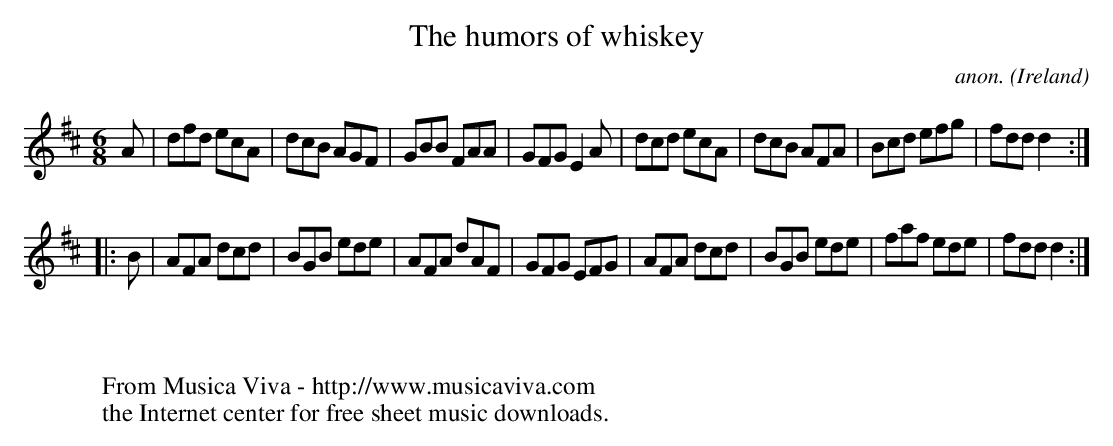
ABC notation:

X:1
T:The humors of whiskey
C:anon.
O:Ireland
M:6/8
L:1/8
K:D
A|dfd ecA|dcB AGF|GBB FAA|GFG E2A|dcd ecA|dcB AFA|Bcd efg|fdd d2:|
|:B|AFA dcd|BGB ede|AFA dAF|GFG EFG|AFA dcd|BGB ede|faf ede|fdd d2:|
W:
W:
W: From Musica Viva - http://www.musicaviva.com
W: the Internet center for free sheet music downloads.
